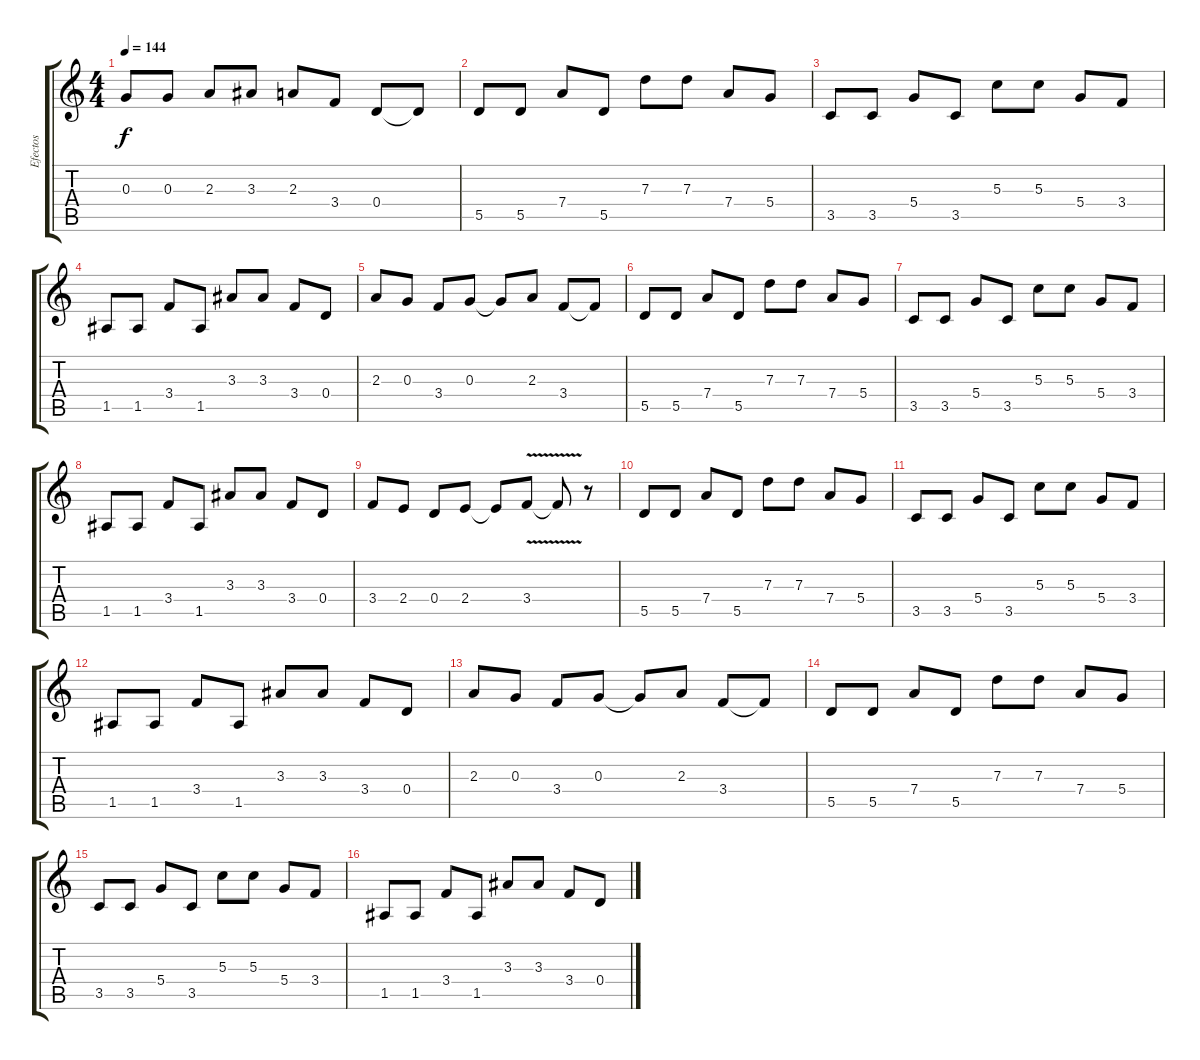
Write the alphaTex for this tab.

\track ("Efectos" "Efectos") {instrument electricguitarclean}
\staff {score tabs}
\tuning (E4 B3 G3 D3 A2 E2) {hide}
\ts (4 4)
\tempo 144
\clef g2
\ks c
0.3{t}.8{dy f} 0.3.8 2.3.8 3.3.8 2.3.8 3.4.8 0.4.8 0.4{t}.8 |
5.5.8{volume 10} 5.5.8 7.4.8 5.5.8 7.3.8 7.3.8 7.4.8 5.4.8 |
3.5.8 3.5.8 5.4.8 3.5.8 5.3.8 5.3.8 5.4.8 3.4.8 |
1.5.8 1.5.8 3.4.8 1.5.8 3.3.8 3.3.8 3.4.8 0.4.8 |
2.3.8 0.3.8 3.4.8 0.3.8 0.3{t}.8 2.3.8 3.4.8 3.4{t}.8 |
5.5.8 5.5.8 7.4.8 5.5.8 7.3.8 7.3.8 7.4.8 5.4.8 |
3.5.8 3.5.8 5.4.8 3.5.8 5.3.8 5.3.8 5.4.8 3.4.8 |
1.5.8 1.5.8 3.4.8 1.5.8 3.3.8 3.3.8 3.4.8 0.4.8 |
3.4.8 2.4.8 0.4.8 2.4.8 2.4{t}.8 3.4{v}.8 3.4{t}.8 r.8 |
5.5.8 5.5.8 7.4.8 5.5.8 7.3.8 7.3.8 7.4.8 5.4.8 |
3.5.8 3.5.8 5.4.8 3.5.8 5.3.8 5.3.8 5.4.8 3.4.8 |
1.5.8 1.5.8 3.4.8 1.5.8 3.3.8 3.3.8 3.4.8 0.4.8 |
2.3.8 0.3.8 3.4.8 0.3.8 0.3{t}.8 2.3.8 3.4.8 3.4{t}.8 |
5.5.8 5.5.8 7.4.8 5.5.8 7.3.8 7.3.8 7.4.8 5.4.8 |
3.5.8 3.5.8 5.4.8 3.5.8 5.3.8 5.3.8 5.4.8 3.4.8 |
1.5.8 1.5.8 3.4.8 1.5.8 3.3.8 3.3.8 3.4.8 0.4.8
